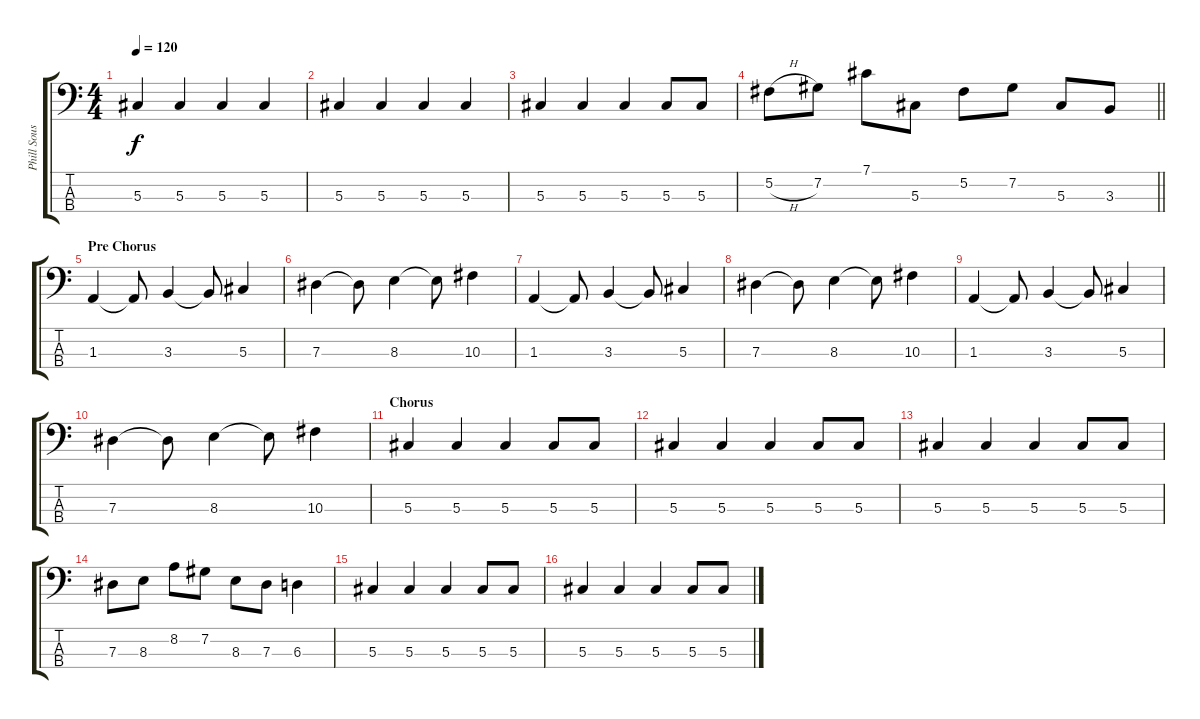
\track ("Phill Soussan (Bass)" "Phill Sous") {instrument electricbasspick}
\staff {score tabs}
\tuning (Gb2 Db2 Ab1 Eb1) {hide}
\ts (4 4)
\tempo 120
\clef f4
\ks c
5.3.4{dy f} 5.3.4 5.3.4 5.3.4 |
5.3.4 5.3.4 5.3.4 5.3.4 |
5.3.4 5.3.4 5.3.4 5.3.8 5.3.8 |
\barLineRight lightlight
5.2{h}.8 7.2.8 7.1.8 5.3.8 5.2.8 7.2.8 5.3.8 3.3.8 |
\section ("" "Pre Chorus")
1.3.4 1.3{t}.8 3.3.4 3.3{t}.8 5.3.4 |
7.3.4 7.3{t}.8 8.3.4 8.3{t}.8 10.3.4 |
1.3.4 1.3{t}.8 3.3.4 3.3{t}.8 5.3.4 |
7.3.4 7.3{t}.8 8.3.4 8.3{t}.8 10.3.4 |
1.3.4 1.3{t}.8 3.3.4 3.3{t}.8 5.3.4 |
7.3.4 7.3{t}.8 8.3.4 8.3{t}.8 10.3.4 |
\section ("" "Chorus")
5.3.4 5.3.4 5.3.4 5.3.8 5.3.8 |
5.3.4 5.3.4 5.3.4 5.3.8 5.3.8 |
5.3.4 5.3.4 5.3.4 5.3.8 5.3.8 |
7.3.8 8.3.8 8.2.8 7.2.8 8.3.8 7.3.8 6.3.4 |
5.3.4 5.3.4 5.3.4 5.3.8 5.3.8 |
5.3.4 5.3.4 5.3.4 5.3.8 5.3.8
